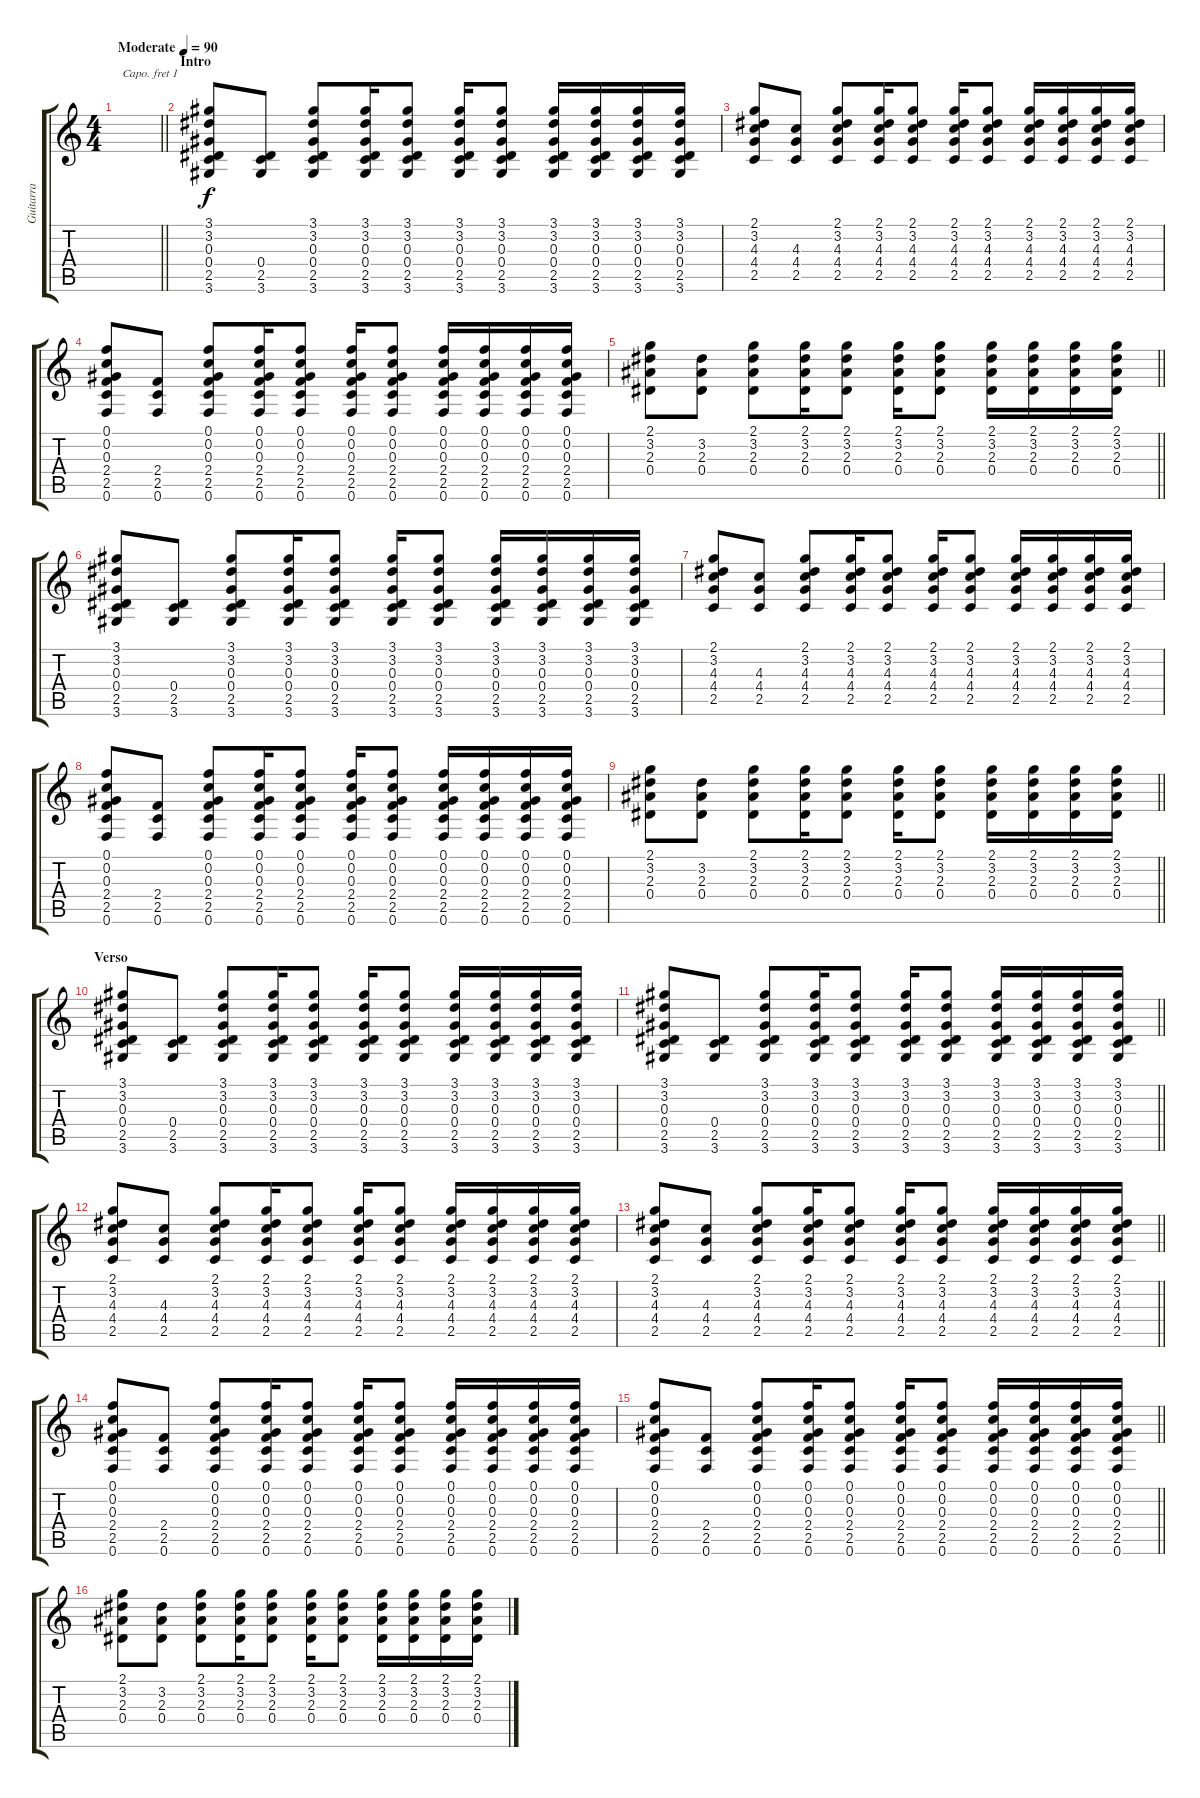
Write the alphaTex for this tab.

\track ("Guitarra" "Guitarra") {instrument acousticguitarsteel}
\staff {score tabs}
\capo 1
\tuning (E4 B3 G3 D3 A2 E2) {hide}
\ts (4 4)
\tempo (90 "Moderate")
\clef g2
\barLineRight lightlight
\ks c
|
\section ("" "Intro")
(3.1 3.2 0.3 0.4 2.5 3.6).8 (0.4 2.5 3.6).8 (3.1 3.2 0.3 0.4 2.5 3.6).8 (3.1 3.2 0.3 0.4 2.5 3.6).16 (3.1 3.2 0.3 0.4 2.5 3.6).8 (3.1 3.2 0.3 0.4 2.5 3.6).16 (3.1 3.2 0.3 0.4 2.5 3.6).8 (3.1 3.2 0.3 0.4 2.5 3.6).16 (3.1 3.2 0.3 0.4 2.5 3.6).16 (3.1 3.2 0.3 0.4 2.5 3.6).16 (3.1 3.2 0.3 0.4 2.5 3.6).16 |
(2.1 3.2 4.3 4.4 2.5).8 (4.3 4.4 2.5).8 (2.1 3.2 4.3 4.4 2.5).8 (2.1 3.2 4.3 4.4 2.5).16 (2.1 3.2 4.3 4.4 2.5).8 (2.1 3.2 4.3 4.4 2.5).16 (2.1 3.2 4.3 4.4 2.5).8 (2.1 3.2 4.3 4.4 2.5).16 (2.1 3.2 4.3 4.4 2.5).16 (2.1 3.2 4.3 4.4 2.5).16 (2.1 3.2 4.3 4.4 2.5).16 |
(0.1 0.2 0.3 2.4 2.5 0.6).8 (2.4 2.5 0.6).8 (0.1 0.2 0.3 2.4 2.5 0.6).8 (0.1 0.2 0.3 2.4 2.5 0.6).16 (0.1 0.2 0.3 2.4 2.5 0.6).8 (0.1 0.2 0.3 2.4 2.5 0.6).16 (0.1 0.2 0.3 2.4 2.5 0.6).8 (0.1 0.2 0.3 2.4 2.5 0.6).16 (0.1 0.2 0.3 2.4 2.5 0.6).16 (0.1 0.2 0.3 2.4 2.5 0.6).16 (0.1 0.2 0.3 2.4 2.5 0.6).16 |
\barLineRight lightlight
(2.1 3.2 2.3 0.4).8 (3.2 2.3 0.4).8 (2.1 3.2 2.3 0.4).8 (2.1 3.2 2.3 0.4).16 (2.1 3.2 2.3 0.4).8 (2.1 3.2 2.3 0.4).16 (2.1 3.2 2.3 0.4).8 (2.1 3.2 2.3 0.4).16 (2.1 3.2 2.3 0.4).16 (2.1 3.2 2.3 0.4).16 (2.1 3.2 2.3 0.4).16 |
(3.1 3.2 0.3 0.4 2.5 3.6).8 (0.4 2.5 3.6).8 (3.1 3.2 0.3 0.4 2.5 3.6).8 (3.1 3.2 0.3 0.4 2.5 3.6).16 (3.1 3.2 0.3 0.4 2.5 3.6).8 (3.1 3.2 0.3 0.4 2.5 3.6).16 (3.1 3.2 0.3 0.4 2.5 3.6).8 (3.1 3.2 0.3 0.4 2.5 3.6).16 (3.1 3.2 0.3 0.4 2.5 3.6).16 (3.1 3.2 0.3 0.4 2.5 3.6).16 (3.1 3.2 0.3 0.4 2.5 3.6).16 |
(2.1 3.2 4.3 4.4 2.5).8 (4.3 4.4 2.5).8 (2.1 3.2 4.3 4.4 2.5).8 (2.1 3.2 4.3 4.4 2.5).16 (2.1 3.2 4.3 4.4 2.5).8 (2.1 3.2 4.3 4.4 2.5).16 (2.1 3.2 4.3 4.4 2.5).8 (2.1 3.2 4.3 4.4 2.5).16 (2.1 3.2 4.3 4.4 2.5).16 (2.1 3.2 4.3 4.4 2.5).16 (2.1 3.2 4.3 4.4 2.5).16 |
(0.1 0.2 0.3 2.4 2.5 0.6).8 (2.4 2.5 0.6).8 (0.1 0.2 0.3 2.4 2.5 0.6).8 (0.1 0.2 0.3 2.4 2.5 0.6).16 (0.1 0.2 0.3 2.4 2.5 0.6).8 (0.1 0.2 0.3 2.4 2.5 0.6).16 (0.1 0.2 0.3 2.4 2.5 0.6).8 (0.1 0.2 0.3 2.4 2.5 0.6).16 (0.1 0.2 0.3 2.4 2.5 0.6).16 (0.1 0.2 0.3 2.4 2.5 0.6).16 (0.1 0.2 0.3 2.4 2.5 0.6).16 |
\barLineRight lightlight
(2.1 3.2 2.3 0.4).8 (3.2 2.3 0.4).8 (2.1 3.2 2.3 0.4).8 (2.1 3.2 2.3 0.4).16 (2.1 3.2 2.3 0.4).8 (2.1 3.2 2.3 0.4).16 (2.1 3.2 2.3 0.4).8 (2.1 3.2 2.3 0.4).16 (2.1 3.2 2.3 0.4).16 (2.1 3.2 2.3 0.4).16 (2.1 3.2 2.3 0.4).16 |
\section ("" "Verso")
(3.1 3.2 0.3 0.4 2.5 3.6).8{volume 6} (0.4 2.5 3.6).8 (3.1 3.2 0.3 0.4 2.5 3.6).8 (3.1 3.2 0.3 0.4 2.5 3.6).16 (3.1 3.2 0.3 0.4 2.5 3.6).8 (3.1 3.2 0.3 0.4 2.5 3.6).16 (3.1 3.2 0.3 0.4 2.5 3.6).8 (3.1 3.2 0.3 0.4 2.5 3.6).16 (3.1 3.2 0.3 0.4 2.5 3.6).16 (3.1 3.2 0.3 0.4 2.5 3.6).16 (3.1 3.2 0.3 0.4 2.5 3.6).16 |
\barLineRight lightlight
(3.1 3.2 0.3 0.4 2.5 3.6).8 (0.4 2.5 3.6).8 (3.1 3.2 0.3 0.4 2.5 3.6).8 (3.1 3.2 0.3 0.4 2.5 3.6).16 (3.1 3.2 0.3 0.4 2.5 3.6).8 (3.1 3.2 0.3 0.4 2.5 3.6).16 (3.1 3.2 0.3 0.4 2.5 3.6).8 (3.1 3.2 0.3 0.4 2.5 3.6).16 (3.1 3.2 0.3 0.4 2.5 3.6).16 (3.1 3.2 0.3 0.4 2.5 3.6).16 (3.1 3.2 0.3 0.4 2.5 3.6).16 |
(2.1 3.2 4.3 4.4 2.5).8 (4.3 4.4 2.5).8 (2.1 3.2 4.3 4.4 2.5).8 (2.1 3.2 4.3 4.4 2.5).16 (2.1 3.2 4.3 4.4 2.5).8 (2.1 3.2 4.3 4.4 2.5).16 (2.1 3.2 4.3 4.4 2.5).8 (2.1 3.2 4.3 4.4 2.5).16 (2.1 3.2 4.3 4.4 2.5).16 (2.1 3.2 4.3 4.4 2.5).16 (2.1 3.2 4.3 4.4 2.5).16 |
\barLineRight lightlight
(2.1 3.2 4.3 4.4 2.5).8 (4.3 4.4 2.5).8 (2.1 3.2 4.3 4.4 2.5).8 (2.1 3.2 4.3 4.4 2.5).16 (2.1 3.2 4.3 4.4 2.5).8 (2.1 3.2 4.3 4.4 2.5).16 (2.1 3.2 4.3 4.4 2.5).8 (2.1 3.2 4.3 4.4 2.5).16 (2.1 3.2 4.3 4.4 2.5).16 (2.1 3.2 4.3 4.4 2.5).16 (2.1 3.2 4.3 4.4 2.5).16 |
(0.1 0.2 0.3 2.4 2.5 0.6).8 (2.4 2.5 0.6).8 (0.1 0.2 0.3 2.4 2.5 0.6).8 (0.1 0.2 0.3 2.4 2.5 0.6).16 (0.1 0.2 0.3 2.4 2.5 0.6).8 (0.1 0.2 0.3 2.4 2.5 0.6).16 (0.1 0.2 0.3 2.4 2.5 0.6).8 (0.1 0.2 0.3 2.4 2.5 0.6).16 (0.1 0.2 0.3 2.4 2.5 0.6).16 (0.1 0.2 0.3 2.4 2.5 0.6).16 (0.1 0.2 0.3 2.4 2.5 0.6).16 |
\barLineRight lightlight
(0.1 0.2 0.3 2.4 2.5 0.6).8 (2.4 2.5 0.6).8 (0.1 0.2 0.3 2.4 2.5 0.6).8 (0.1 0.2 0.3 2.4 2.5 0.6).16 (0.1 0.2 0.3 2.4 2.5 0.6).8 (0.1 0.2 0.3 2.4 2.5 0.6).16 (0.1 0.2 0.3 2.4 2.5 0.6).8 (0.1 0.2 0.3 2.4 2.5 0.6).16 (0.1 0.2 0.3 2.4 2.5 0.6).16 (0.1 0.2 0.3 2.4 2.5 0.6).16 (0.1 0.2 0.3 2.4 2.5 0.6).16 |
(2.1 3.2 2.3 0.4).8 (3.2 2.3 0.4).8 (2.1 3.2 2.3 0.4).8 (2.1 3.2 2.3 0.4).16 (2.1 3.2 2.3 0.4).8 (2.1 3.2 2.3 0.4).16 (2.1 3.2 2.3 0.4).8 (2.1 3.2 2.3 0.4).16 (2.1 3.2 2.3 0.4).16 (2.1 3.2 2.3 0.4).16 (2.1 3.2 2.3 0.4).16
